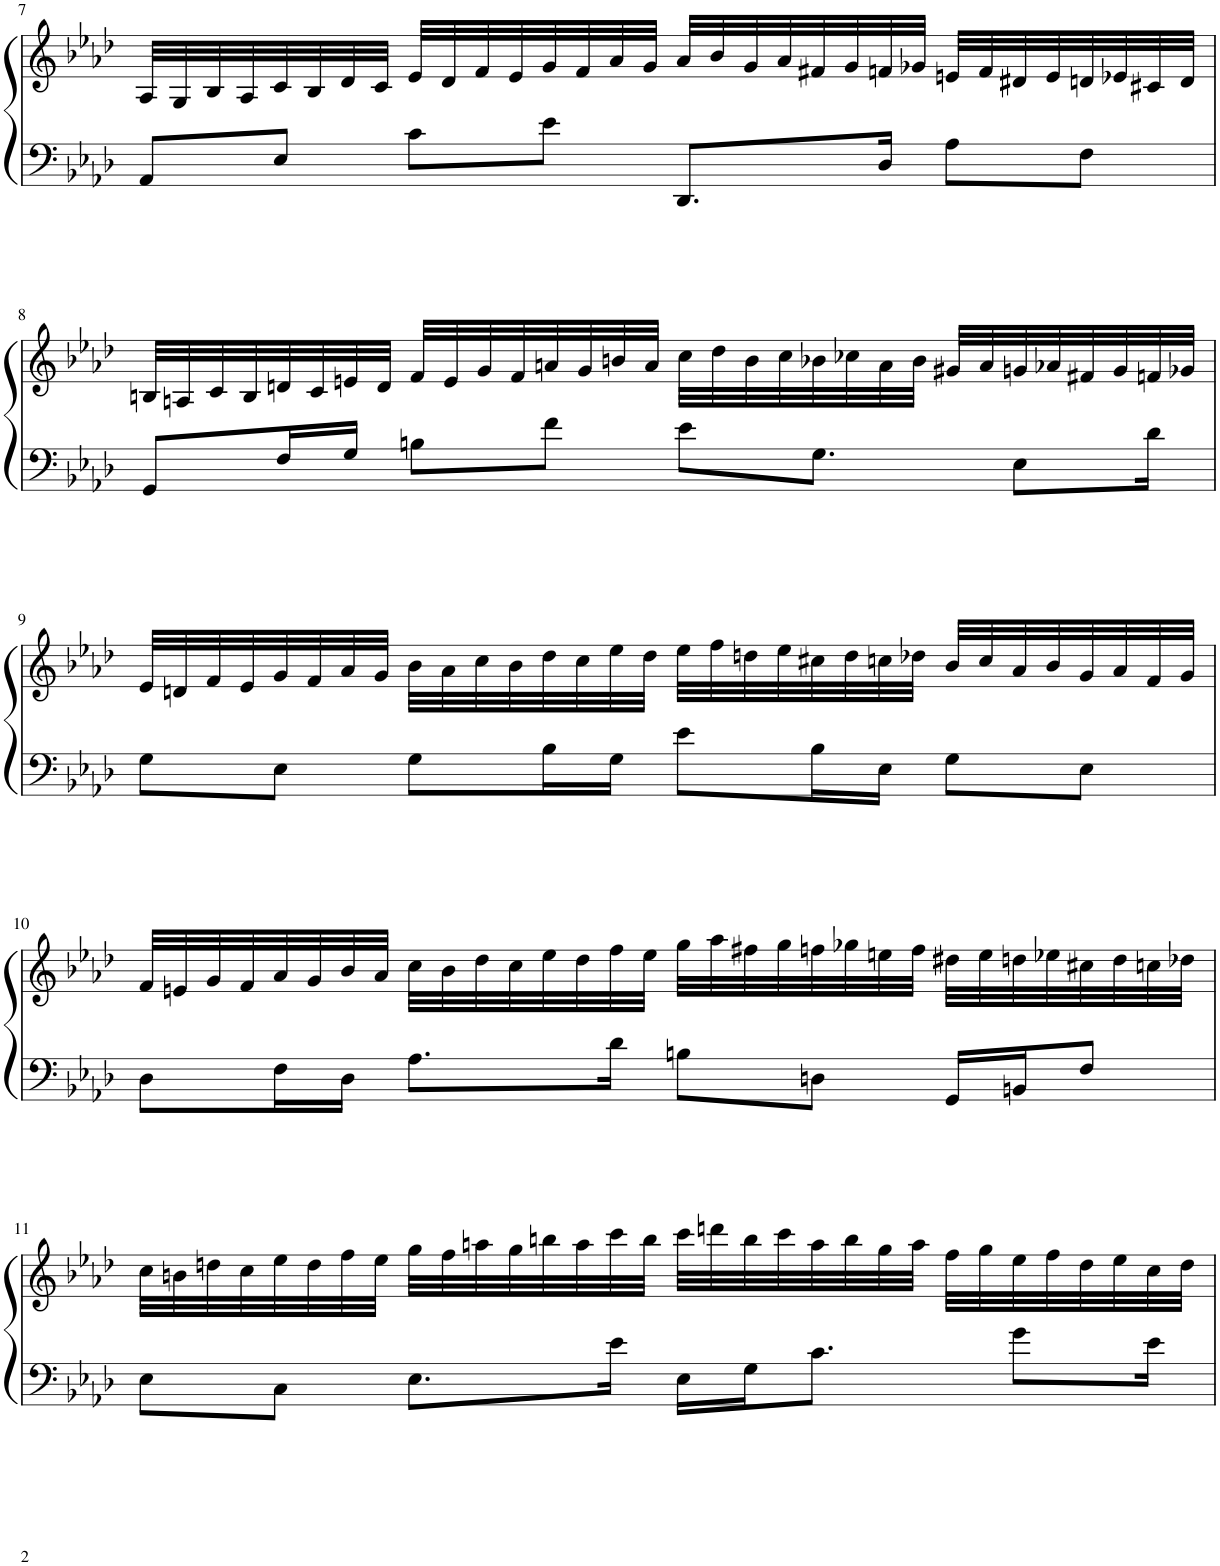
**kern	**kern
*part1	*part1
*staff2	*staff1
*I"Grand Piano	*
*I'Pno.	*
!!LO:PB:g=z
*clefF4	*clefG2
*k[b-e-a-d-]	*k[b-e-a-d-]
*M4/4	*M4/4
=7	=7
8AA-/L	32A-/LLL
.	32G/
.	32B-/
.	32A-/
8E-/J	32c/
.	32B-/
.	32d-/
.	32c/JJJ
8c\L	32e-/LLL
.	32d-/
.	32f/
.	32e-/
8e-\J	32g/
.	32f/
.	32a-/
.	32g/JJJ
8.DD-/L	32a-/LLL
.	32b-/
.	32g/
.	32a-/
.	32f#X/
.	32g/
16D-/Jk	32fn/
.	32g-X/JJJ
8A-\L	32en/LLL
.	32f/
.	32d#X/
.	32e/
8F\J	32dn/
.	32e-X/
.	32c#X/
.	32d/JJJ
!!LO:LB:g=z
=8	=8
8GG/L	32Bn/LLL
.	32An/
.	32c/
.	32B/
16F/L	32dn/
.	32c/
16G/JJ	32en/
.	32d/JJJ
8Bn\L	32f/LLL
.	32e/
.	32g/
.	32f/
8f\J	32an/
.	32g/
.	32bn/
.	32a/JJJ
8e-\L	32cc\LLL
.	32dd-\
.	32b\
.	32cc\
8.G\J	32b-X\
.	32cc-X\
.	32a\
.	32b-\JJJ
.	32g#X/LLL
.	32a/
8E-\L	32gn/
.	32a-X/
.	32f#X/
.	32g/
16d-\Jk	32fn/
.	32g-X/JJJ
!!LO:LB:g=z
=9	=9
8G\L	32e-/LLL
.	32dn/
.	32f/
.	32e-/
8E-\J	32g/
.	32f/
.	32a-/
.	32g/JJJ
8G\L	32b-\LLL
.	32a-\
.	32cc\
.	32b-\
16B-\L	32dd-\
.	32cc\
16G\JJ	32ee-\
.	32dd-\JJJ
8e-\L	32ee-\LLL
.	32ff\
.	32ddn\
.	32ee-\
16B-\L	32cc#X\
.	32dd\
16E-\JJ	32ccn\
.	32dd-X\JJJ
8G\L	32b-/LLL
.	32cc/
.	32a-/
.	32b-/
8E-\J	32g/
.	32a-/
.	32f/
.	32g/JJJ
!!LO:LB:g=z
=10	=10
8D-\L	32f/LLL
.	32en/
.	32g/
.	32f/
16F\L	32a-/
.	32g/
16D-\JJ	32b-/
.	32a-/JJJ
8.A-\L	32cc\LLL
.	32b-\
.	32dd-\
.	32cc\
.	32ee-\
.	32dd-\
16d-\Jk	32ff\
.	32ee-\JJJ
8Bn\L	32gg\LLL
.	32aa-\
.	32ff#X\
.	32gg\
8Dn\J	32ffn\
.	32gg-X\
.	32een\
.	32ff\JJJ
16GG/LL	32dd#X\LLL
.	32ee\
16BBn/J	32ddn\
.	32ee-X\
8F/J	32cc#X\
.	32dd\
.	32ccn\
.	32dd-X\JJJ
!!LO:LB:g=z
=11	=11
8E-\L	32cc\LLL
.	32bn\
.	32ddn\
.	32cc\
8C\J	32ee-\
.	32dd\
.	32ff\
.	32ee-\JJJ
8.E-\L	32gg\LLL
.	32ff\
.	32aan\
.	32gg\
.	32bbn\
.	32aa\
16e-\Jk	32ccc\
.	32bb\JJJ
16E-\LL	32ccc\LLL
.	32dddn\
16G\J	32bb\
.	32ccc\
8.c\J	32aa\
.	32bb\
.	32gg\
.	32aa\JJJ
.	32ff\LLL
.	32gg\
8g\L	32ee-\
.	32ff\
.	32dd\
.	32ee-\
16e-\Jk	32cc\
.	32dd\JJJ
=	=
*-	*-
